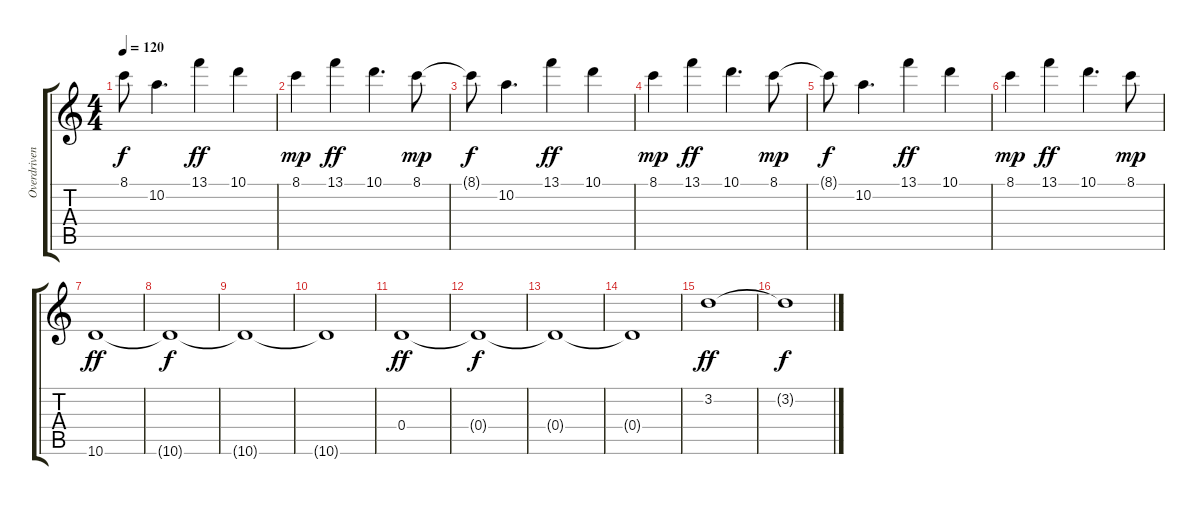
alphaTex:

\track ("Overdriven Guitar" "Overdriven") {instrument overdrivenguitar}
\staff {score tabs}
\tuning (E4 B3 G3 D3 A2 E2) {hide}
\ts (4 4)
\tempo 120
\clef g2
\ks c
8.1{t}.8{dy f} 10.2.4{d} 13.1.4{dy ff} 10.1.4 |
8.1.4{dy mp} 13.1.4{dy ff} 10.1.4{d} 8.1.8{dy mp} |
8.1{t}.8{dy f} 10.2.4{d} 13.1.4{dy ff} 10.1.4 |
8.1.4{dy mp} 13.1.4{dy ff} 10.1.4{d} 8.1.8{dy mp} |
8.1{t}.8{dy f} 10.2.4{d} 13.1.4{dy ff} 10.1.4 |
8.1.4{dy mp} 13.1.4{dy ff} 10.1.4{d} 8.1.8{dy mp} |
10.6.1{dy ff} |
10.6{t}.1{dy f} |
10.6{t}.1 |
10.6{t}.1 |
0.4.1{dy ff} |
0.4{t}.1{dy f} |
0.4{t}.1 |
0.4{t}.1 |
3.2.1{dy ff volume 4} |
3.2{t}.1{dy f}
